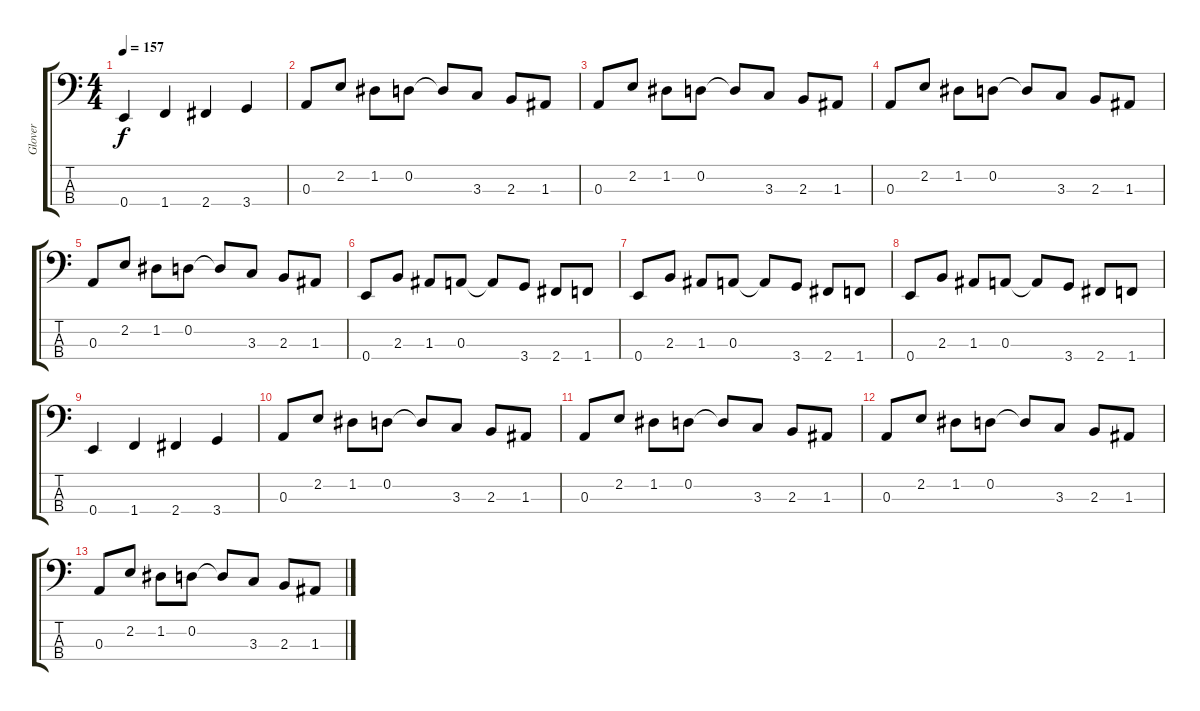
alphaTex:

\track ("Glover" "Glover") {instrument electricbassfinger}
\staff {score tabs}
\tuning (G2 D2 A1 E1) {hide}
\ts (4 4)
\tempo 157
\clef f4
\ks c
0.4.4{dy f} 1.4.4 2.4.4 3.4.4 |
0.3.8 2.2.8 1.2.8 0.2.8 0.2{t}.8 3.3.8 2.3.8 1.3.8 |
0.3.8 2.2.8 1.2.8 0.2.8 0.2{t}.8 3.3.8 2.3.8 1.3.8 |
0.3.8 2.2.8 1.2.8 0.2.8 0.2{t}.8 3.3.8 2.3.8 1.3.8 |
0.3.8 2.2.8 1.2.8 0.2.8 0.2{t}.8 3.3.8 2.3.8 1.3.8 |
0.4.8 2.3.8 1.3.8 0.3.8 0.3{t}.8 3.4.8 2.4.8 1.4.8 |
0.4.8 2.3.8 1.3.8 0.3.8 0.3{t}.8 3.4.8 2.4.8 1.4.8 |
0.4.8 2.3.8 1.3.8 0.3.8 0.3{t}.8 3.4.8 2.4.8 1.4.8 |
0.4.4 1.4.4 2.4.4 3.4.4 |
0.3.8{volume 8} 2.2.8 1.2.8 0.2.8 0.2{t}.8 3.3.8 2.3.8 1.3.8 |
0.3.8 2.2.8 1.2.8 0.2.8 0.2{t}.8 3.3.8 2.3.8 1.3.8 |
0.3.8{volume 0} 2.2.8 1.2.8 0.2.8 0.2{t}.8 3.3.8 2.3.8 1.3.8 |
0.3.8 2.2.8 1.2.8 0.2.8 0.2{t}.8 3.3.8 2.3.8 1.3.8
